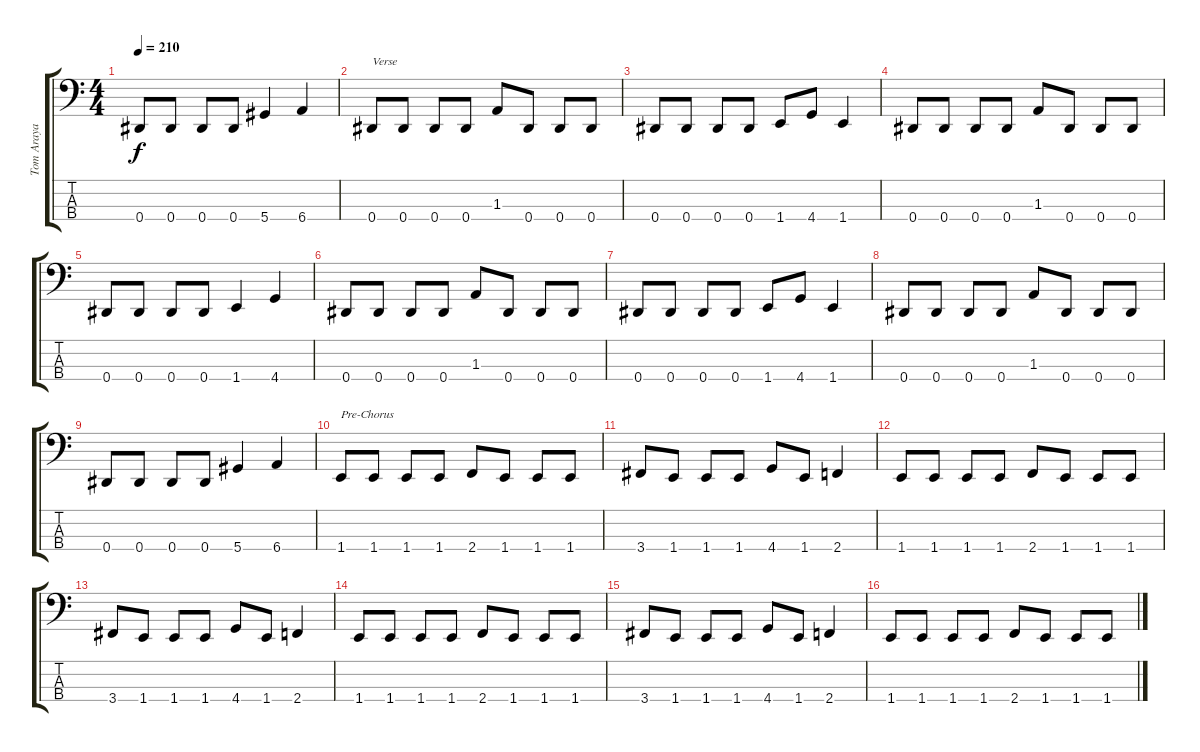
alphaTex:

\track ("Tom Araya" "Tom Araya") {instrument electricbassfinger}
\staff {score tabs}
\tuning (Gb2 Db2 Ab1 Eb1) {hide}
\ts (4 4)
\tempo 210
\clef f4
\ks c
0.4.8{dy f} 0.4.8 0.4.8 0.4.8 5.4.4 6.4.4 |
0.4.8{txt "Verse"} 0.4.8 0.4.8 0.4.8 1.3.8 0.4.8 0.4.8 0.4.8 |
0.4.8 0.4.8 0.4.8 0.4.8 1.4.8 4.4.8 1.4.4 |
0.4.8 0.4.8 0.4.8 0.4.8 1.3.8 0.4.8 0.4.8 0.4.8 |
0.4.8 0.4.8 0.4.8 0.4.8 1.4.4 4.4.4 |
0.4.8 0.4.8 0.4.8 0.4.8 1.3.8 0.4.8 0.4.8 0.4.8 |
0.4.8 0.4.8 0.4.8 0.4.8 1.4.8 4.4.8 1.4.4 |
0.4.8 0.4.8 0.4.8 0.4.8 1.3.8 0.4.8 0.4.8 0.4.8 |
0.4.8 0.4.8 0.4.8 0.4.8 5.4.4 6.4.4 |
1.4.8{txt "Pre-Chorus"} 1.4.8 1.4.8 1.4.8 2.4.8 1.4.8 1.4.8 1.4.8 |
3.4.8 1.4.8 1.4.8 1.4.8 4.4.8 1.4.8 2.4.4 |
1.4.8 1.4.8 1.4.8 1.4.8 2.4.8 1.4.8 1.4.8 1.4.8 |
3.4.8 1.4.8 1.4.8 1.4.8 4.4.8 1.4.8 2.4.4 |
1.4.8 1.4.8 1.4.8 1.4.8 2.4.8 1.4.8 1.4.8 1.4.8 |
3.4.8 1.4.8 1.4.8 1.4.8 4.4.8 1.4.8 2.4.4 |
1.4.8 1.4.8 1.4.8 1.4.8 2.4.8 1.4.8 1.4.8 1.4.8
